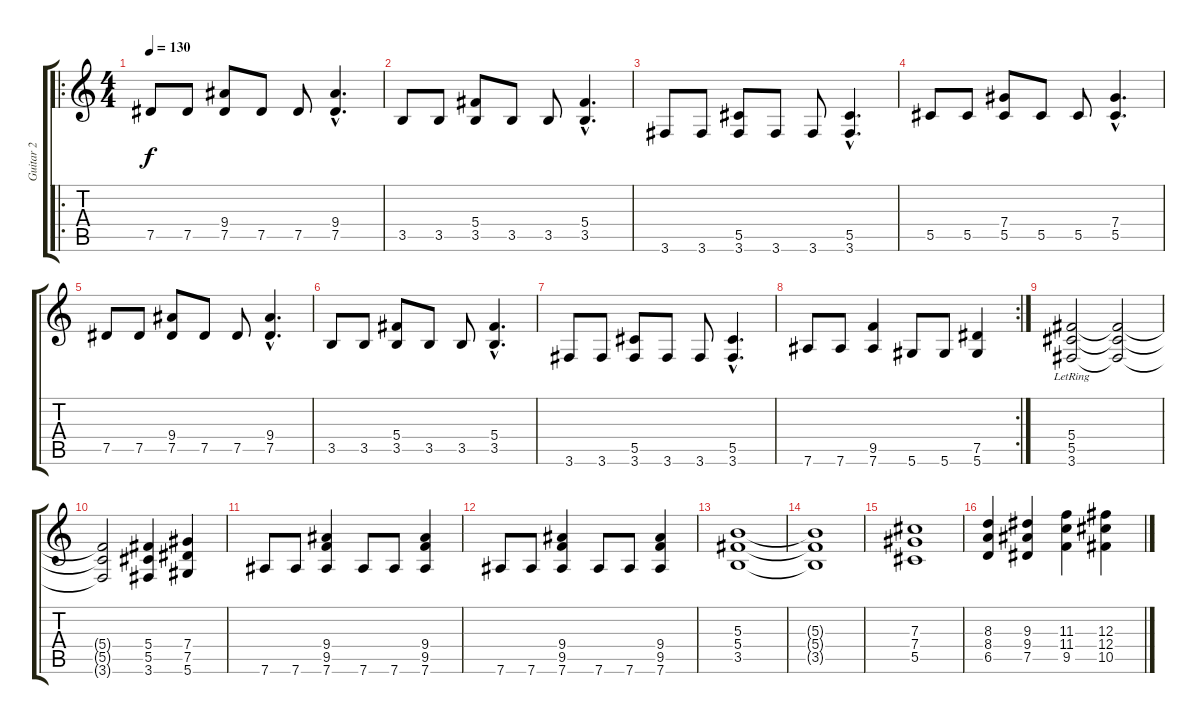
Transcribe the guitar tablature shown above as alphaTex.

\track ("Guitar 2" "Guitar 2") {instrument distortionguitar}
\staff {score tabs}
\tuning (Eb4 Bb3 Gb3 Db3 Ab2 Eb2) {hide}
\ro
\ts (4 4)
\tempo 130
\clef g2
\ks c
7.5.8{dy f} 7.5.8 (9.4 7.5).8 7.5.8 7.5.8 (9.4{hac} 7.5{hac}).4{d} |
3.5.8 3.5.8 (5.4 3.5).8 3.5.8 3.5.8 (5.4{hac} 3.5{hac}).4{d} |
3.6.8 3.6.8 (5.5 3.6).8 3.6.8 3.6.8 (5.5{hac} 3.6{hac}).4{d} |
5.5.8 5.5.8 (7.4 5.5).8 5.5.8 5.5.8 (7.4{hac} 5.5{hac}).4{d} |
7.5.8 7.5.8 (9.4 7.5).8 7.5.8 7.5.8 (9.4{hac} 7.5{hac}).4{d} |
3.5.8 3.5.8 (5.4 3.5).8 3.5.8 3.5.8 (5.4{hac} 3.5{hac}).4{d} |
3.6.8 3.6.8 (5.5 3.6).8 3.6.8 3.6.8 (5.5{hac} 3.6{hac}).4{d} |
\rc 2
7.6.8 7.6.8 (9.5 7.6).4 5.6.8 5.6.8 (7.5 5.6).4 |
(5.4 5.5 3.6{lr}).2 (5.4{t} 5.5{t} 3.6{t}).2 |
(5.4{t} 5.5{t} 3.6{t}).2 (5.4 5.5 3.6).4 (7.4 7.5 5.6).4 |
7.6.8 7.6.8 (9.4 9.5 7.6).4 7.6.8 7.6.8 (9.4 9.5 7.6).4 |
7.6.8 7.6.8 (9.4 9.5 7.6).4 7.6.8 7.6.8 (9.4 9.5 7.6).4 |
(5.3 5.4 3.5).1 |
(5.3{t} 5.4{t} 3.5{t}).1 |
(7.3 7.4 5.5).1 |
(8.3 8.4 6.5).4 (9.3 9.4 7.5).4 (11.3 11.4 9.5).4 (12.3 12.4 10.5).4
